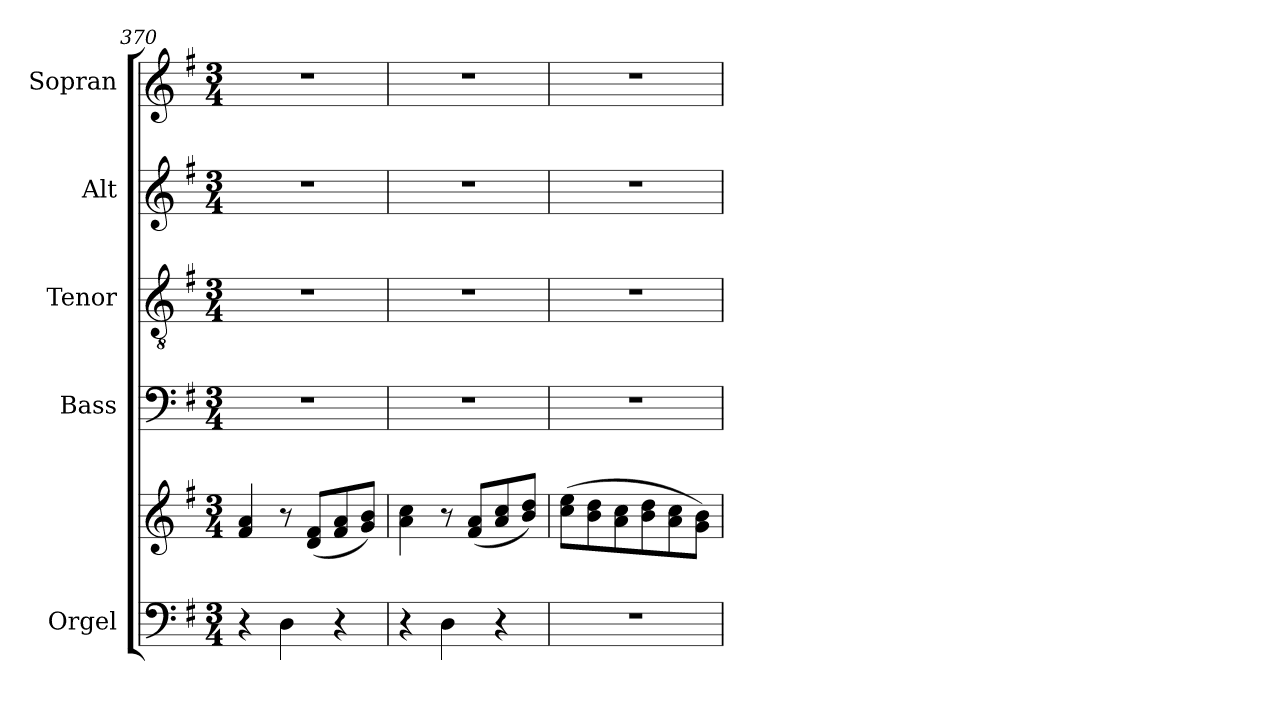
**kern	**kern	**kern	**kern	**kern	**kern
*part5	*part5	*part4	*part3	*part2	*part1
*staff6	*staff5	*staff4	*staff3	*staff2	*staff1
*I"Orgel	*	*I"Bass	*I"Tenor	*I"Alt	*I"Sopran
*I'Org.	*	*I'B.	*I'T.	*I'A.	*I'S.
*clefF4	*clefG2	*clefF4	*clefGv2	*clefG2	*clefG2
*k[f#]	*k[f#]	*k[f#]	*k[f#]	*k[f#]	*k[f#]
*G:	*G:	*G:	*G:	*G:	*G:
*M3/4	*M3/4	*M3/4	*M3/4	*M3/4	*M3/4
=370	=370	=370	=370	=370	=370
4r	4f#/ 4a/	2.r	2.r	2.r	2.r
4D\	8r	.	.	.	.
.	(<8d/ 8f#/L	.	.	.	.
4r	8f#/ 8a/	.	.	.	.
.	8g/ 8b/J)	.	.	.	.
=371	=371	=371	=371	=371	=371
4r	4a\ 4cc\	2.r	2.r	2.r	2.r
4D\	8r	.	.	.	.
.	(<8f#/ 8a/L	.	.	.	.
4r	8a/ 8cc/	.	.	.	.
.	8b/ 8dd/J)	.	.	.	.
=372	=372	=372	=372	=372	=372
2.r	(>8cc\ 8ee\L	2.r	2.r	2.r	2.r
.	8b\ 8dd\	.	.	.	.
.	8a\ 8cc\	.	.	.	.
.	8b\ 8dd\	.	.	.	.
.	8a\ 8cc\	.	.	.	.
.	8g\ 8b\J)	.	.	.	.
=	=	=	=	=	=
*-	*-	*-	*-	*-	*-
